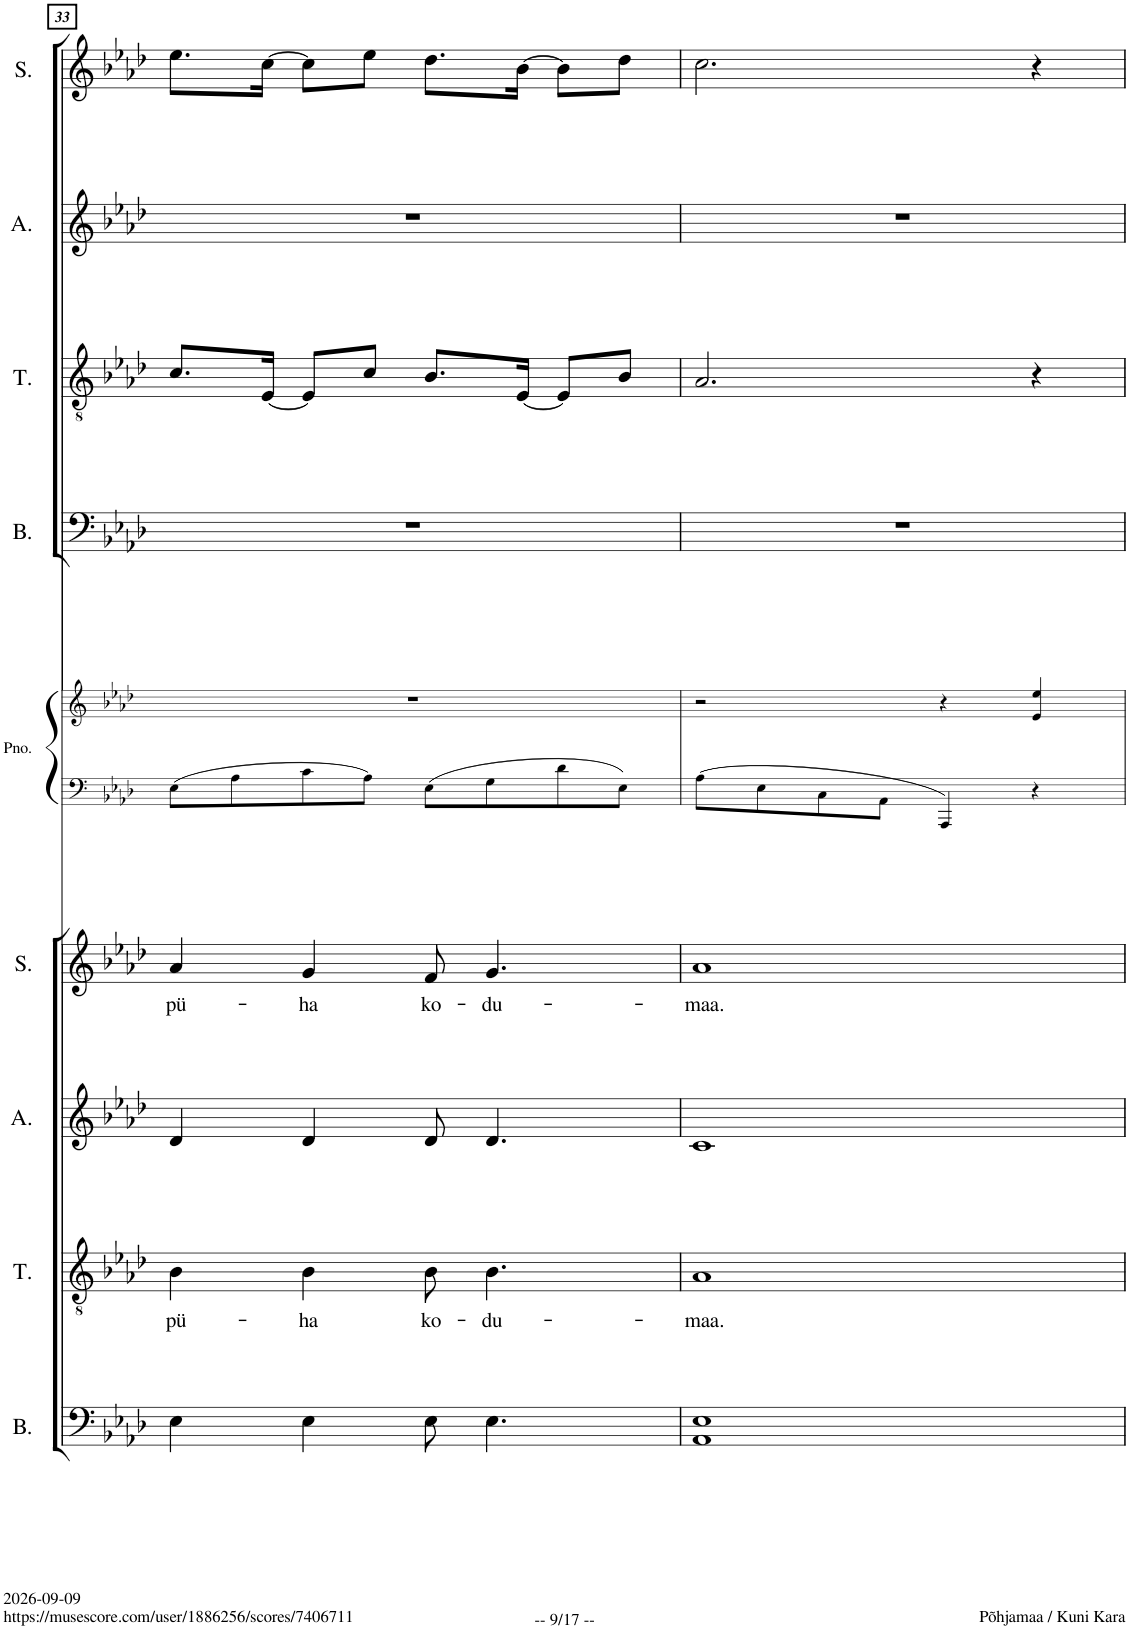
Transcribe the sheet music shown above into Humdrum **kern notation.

**kern	**kern	**text	**kern	**kern	**text	**kern	**kern	**kern	**kern	**kern	**kern
*part9	*part8	*part8	*part7	*part6	*part6	*part5	*part5	*part4	*part3	*part2	*part1
*staff10	*staff9	*staff9	*staff8	*staff7	*staff7	*staff6	*staff5	*staff4	*staff3	*staff2	*staff1
*I"Bass	*I"Tenor	*	*I"Alto	*I"Soprano	*	*I"Piano	*	*I"Bass	*I"Tenor	*I"Alto	*I"Soprano
*I'B.	*I'T.	*	*I'A.	*I'S.	*	*I'Pno.	*	*I'B.	*I'T.	*I'A.	*I'S.
!!LO:PB:g=z
*clefF4	*clefGv2	*	*clefG2	*clefG2	*	*clefF4	*clefG2	*clefF4	*clefGv2	*clefG2	*clefG2
*	*	*	*Trd1c2	*	*	*	*	*	*	*Trd1c2	*
*k[b-e-a-d-]	*k[b-e-a-d-]	*	*k[b-e-a-d-]	*k[b-e-a-d-]	*	*k[b-e-a-d-]	*k[b-e-a-d-]	*k[b-e-a-d-]	*k[b-e-a-d-]	*k[b-e-a-d-]	*k[b-e-a-d-]
*M4/4	*M4/4	*	*M4/4	*M4/4	*	*M4/4	*M4/4	*M4/4	*M4/4	*M4/4	*M4/4
=33	=33	=33	=33	=33	=33	=33	=33	=33	=33	=33	=33
!	!	!LO:LY:b	!	!	!LO:LY:b	!	!	!	!	!	!
4E-\	4B-\	pü-	4d-/	4a-/	pü-	8E-\L	1r	1r	8.c/L	1r	8.ee-\L
.	.	.	.	.	.	8A-\	.	.	.	.	.
.	.	.	.	.	.	.	.	.	[16E-/Jk	.	[16cc\Jk
!	!	!LO:LY:b	!	!	!LO:LY:b	!	!	!	!	!	!
4E-\	4B-\	-ha	4d-/	4g/	-ha	8c\	.	.	8E-/L]	.	8cc\L]
.	.	.	.	.	.	8A-\J	.	.	8c/J	.	8ee-\J
!	!	!LO:LY:b	!	!	!LO:LY:b	!	!	!	!	!	!
8E-\	8B-\	ko-	8d-/	8f/	ko-	8E-\L	.	.	8.B-/L	.	8.dd-\L
!	!	!LO:LY:b	!	!	!LO:LY:b	!	!	!	!	!	!
4.E-\	4.B-\	-du-	4.d-/	4.g/	-du-	8G\	.	.	.	.	.
.	.	.	.	.	.	.	.	.	[16E-/Jk	.	[16b-\Jk
.	.	.	.	.	.	8d-\	.	.	8E-/L]	.	8b-\L]
.	.	.	.	.	.	8E-\J	.	.	8B-/J	.	8dd-\J
=34	=34	=34	=34	=34	=34	=34	=34	=34	=34	=34	=34
!	!	!LO:LY:b	!	!	!LO:LY:b	!	!	!	!	!	!
1AA- 1E-	1A-	-maa.	1c	1a-	-maa.	8A-\L	2r	1r	2.A-/	1r	2.cc\
.	.	.	.	.	.	8E-\	.	.	.	.	.
.	.	.	.	.	.	8C\	.	.	.	.	.
.	.	.	.	.	.	8AA-\J	.	.	.	.	.
.	.	.	.	.	.	4AAA-/	4r	.	.	.	.
.	.	.	.	.	.	4r	4e-/ 4ee-/	.	4r	.	4r
=	=	=	=	=	=	=	=	=	=	=	=
*-	*-	*-	*-	*-	*-	*-	*-	*-	*-	*-	*-
